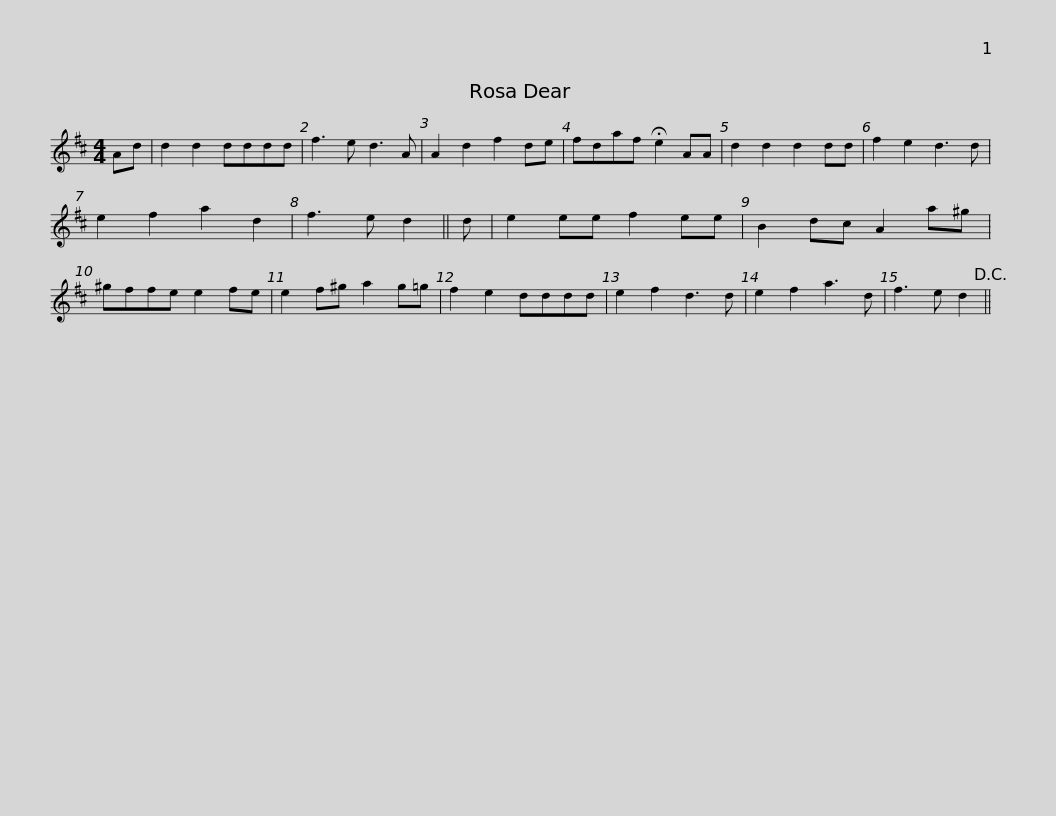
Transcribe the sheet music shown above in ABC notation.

X:1
L:1/8
M:4/4
I:linebreak $
K:D
V:1 treble
V:1
 Ad | d2 d2 dddd | f3 e d3 A | A2 d2 f2 de | fdaf !fermata!e2 AA | %5
 d2 d2 d2 dd | f2 e2 d3 d | e2 f2 a2 d2 |$ f3 e d2 || d | %10
 e2 ee f2 ee | B2 dc A2 a^g | ^gffe e2 fe | e2 f^g a2 g=g | f2 e2 dddd | %15
 e2 f2 d3 d |$ e2 f2 a3 d | f3 e d2!D.C.! || %18
